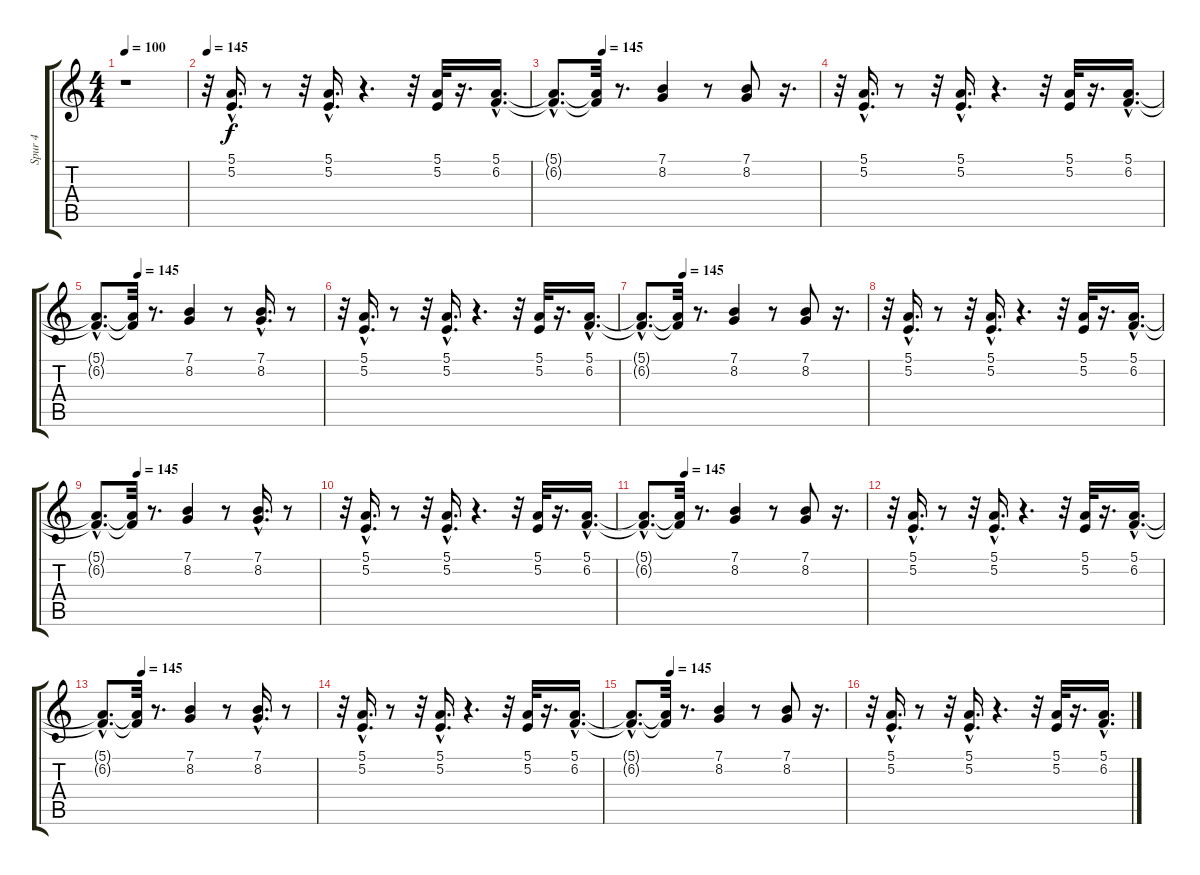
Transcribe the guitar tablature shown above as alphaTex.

\track ("Spur 4" "Spur 4") {instrument synthbrass1}
\staff {score tabs}
\tuning (E4 B3 G3 D3 A2 E2) {hide}
\ts (4 4)
\tempo 100
\clef g2
\ks c
r.1{dy f instrument synthbrass1} |
\tempo 145
r.32 (5.1{hac} 5.2{hac}).16{d} r.8 r.32 (5.1{hac} 5.2{hac}).16{d} r.4{d} r.32 (5.1 5.2).32 r.16{d} (5.1{hac} 6.2{hac}).16{d} |
\tempo (145 0.1875)
(5.1{hac t} 6.2{hac t}).8{d} (5.1{t} 6.2{t}).32 r.8{d} (7.1 8.2).4 r.8 (7.1 8.2).8 r.16{d} |
r.32 (5.1{hac} 5.2{hac}).16{d} r.8 r.32 (5.1{hac} 5.2{hac}).16{d} r.4{d} r.32 (5.1 5.2).32 r.16{d} (5.1{hac} 6.2{hac}).16{d} |
\tempo (145 0.1875)
(5.1{hac t} 6.2{hac t}).8{d} (5.1{t} 6.2{t}).32 r.8{d} (7.1 8.2).4 r.8 (7.1{hac} 8.2{hac}).16{d} r.8 |
r.32 (5.1{hac} 5.2{hac}).16{d} r.8 r.32 (5.1{hac} 5.2{hac}).16{d} r.4{d} r.32 (5.1 5.2).32 r.16{d} (5.1{hac} 6.2{hac}).16{d} |
\tempo (145 0.1875)
(5.1{hac t} 6.2{hac t}).8{d} (5.1{t} 6.2{t}).32 r.8{d} (7.1 8.2).4 r.8 (7.1 8.2).8 r.16{d} |
r.32 (5.1{hac} 5.2{hac}).16{d} r.8 r.32 (5.1{hac} 5.2{hac}).16{d} r.4{d} r.32 (5.1 5.2).32 r.16{d} (5.1{hac} 6.2{hac}).16{d} |
\tempo (145 0.1875)
(5.1{hac t} 6.2{hac t}).8{d} (5.1{t} 6.2{t}).32 r.8{d} (7.1 8.2).4 r.8 (7.1{hac} 8.2{hac}).16{d} r.8 |
r.32 (5.1{hac} 5.2{hac}).16{d} r.8 r.32 (5.1{hac} 5.2{hac}).16{d} r.4{d} r.32 (5.1 5.2).32 r.16{d} (5.1{hac} 6.2{hac}).16{d} |
\tempo (145 0.1875)
(5.1{hac t} 6.2{hac t}).8{d} (5.1{t} 6.2{t}).32 r.8{d} (7.1 8.2).4 r.8 (7.1 8.2).8 r.16{d} |
r.32 (5.1{hac} 5.2{hac}).16{d} r.8 r.32 (5.1{hac} 5.2{hac}).16{d} r.4{d} r.32 (5.1 5.2).32 r.16{d} (5.1{hac} 6.2{hac}).16{d} |
\tempo (145 0.1875)
(5.1{hac t} 6.2{hac t}).8{d} (5.1{t} 6.2{t}).32 r.8{d} (7.1 8.2).4 r.8 (7.1{hac} 8.2{hac}).16{d} r.8 |
r.32 (5.1{hac} 5.2{hac}).16{d} r.8 r.32 (5.1{hac} 5.2{hac}).16{d} r.4{d} r.32 (5.1 5.2).32 r.16{d} (5.1{hac} 6.2{hac}).16{d} |
\tempo (145 0.1875)
(5.1{hac t} 6.2{hac t}).8{d} (5.1{t} 6.2{t}).32 r.8{d} (7.1 8.2).4 r.8 (7.1 8.2).8 r.16{d} |
r.32 (5.1{hac} 5.2{hac}).16{d} r.8 r.32 (5.1{hac} 5.2{hac}).16{d} r.4{d} r.32 (5.1 5.2).32 r.16{d} (5.1{hac} 6.2{hac}).16{d}
